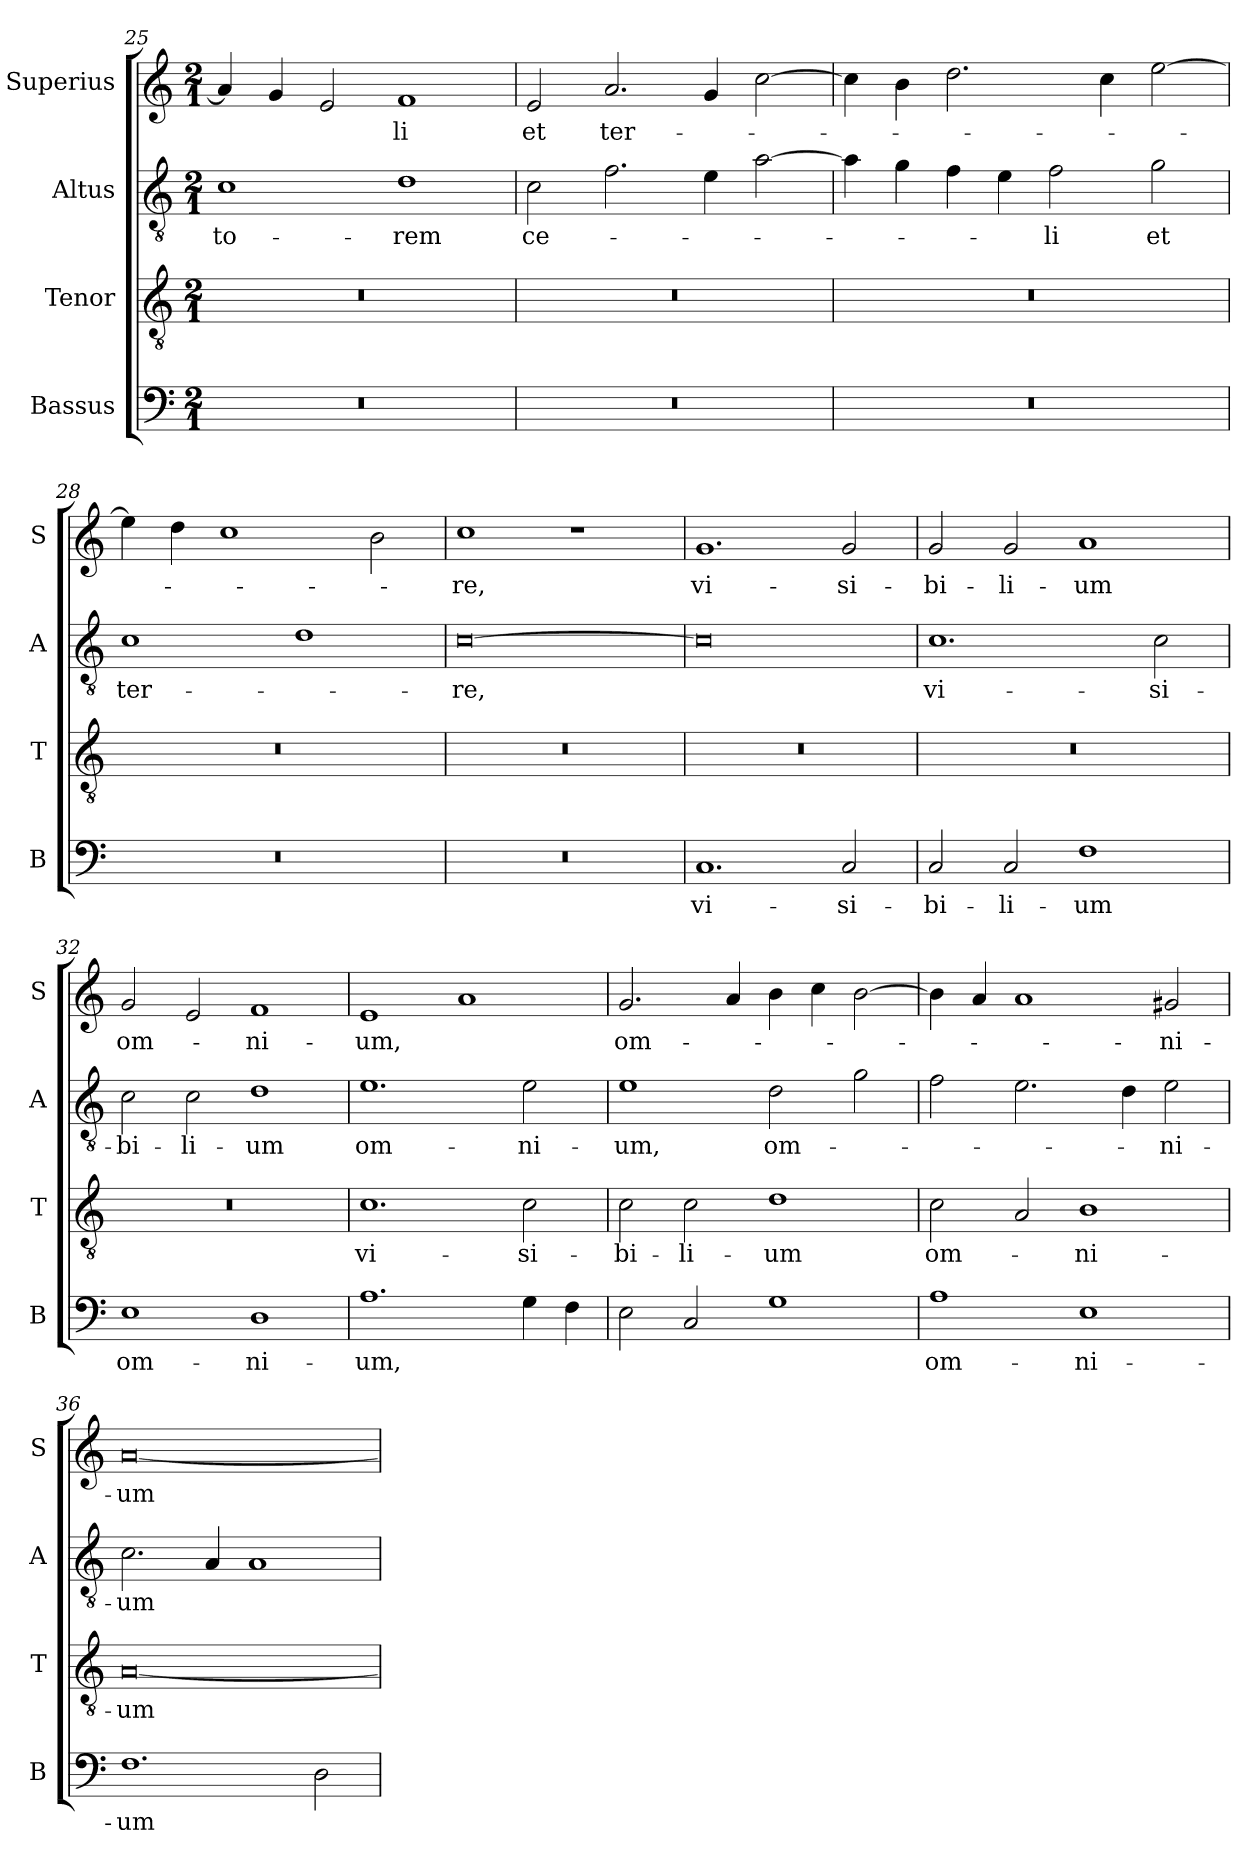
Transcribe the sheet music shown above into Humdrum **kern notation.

**kern	**text	**kern	**text	**kern	**text	**kern	**text
*part4	*part4	*part3	*part3	*part2	*part2	*part1	*part1
*staff4	*staff4	*staff3	*staff3	*staff2	*staff2	*staff1	*staff1
*I"Bassus	*	*I"Tenor	*	*I"Altus	*	*I"Superius	*
*I'B	*	*I'T	*	*I'A	*	*I'S	*
*clefF4	*	*clefGv2	*	*clefGv2	*	*clefG2	*
*k[]	*	*k[]	*	*k[]	*	*k[]	*
*M2/1	*	*M2/1	*	*M2/1	*	*M2/1	*
=25	=25	=25	=25	=25	=25	=25	=25
0r	.	0r	.	1c	-to-	4a/]	.
.	.	.	.	.	.	4g/	.
.	.	.	.	.	.	2e/	.
.	.	.	.	1d	-rem	1f	-li
=26	=26	=26	=26	=26	=26	=26	=26
0r	.	0r	.	2c\	ce-	2e/	et
.	.	.	.	2.f\	.	2.a/	ter-
.	.	.	.	4e\	.	4g/	.
.	.	.	.	[2a\	.	[2cc\	.
=27	=27	=27	=27	=27	=27	=27	=27
0r	.	0r	.	4a\]	.	4cc\]	.
.	.	.	.	4g\	.	4b\	.
.	.	.	.	4f\	.	2.dd\	.
.	.	.	.	4e\	.	.	.
.	.	.	.	2f\	-li	.	.
.	.	.	.	.	.	4cc\	.
.	.	.	.	2g\	et	[2ee\	.
=28	=28	=28	=28	=28	=28	=28	=28
0r	.	0r	.	1c	ter-	4ee\]	.
.	.	.	.	.	.	4dd\	.
.	.	.	.	.	.	1cc	.
.	.	.	.	1d	.	.	.
.	.	.	.	.	.	2b\	.
=29	=29	=29	=29	=29	=29	=29	=29
0r	.	0r	.	[0c	-re,	1cc	-re,
.	.	.	.	.	.	1r	.
=30	=30	=30	=30	=30	=30	=30	=30
1.C	vi-	0r	.	0c]	.	1.g	vi-
2C/	-si-	.	.	.	.	2g/	-si-
=31	=31	=31	=31	=31	=31	=31	=31
2C/	-bi-	0r	.	1.c	vi-	2g/	-bi-
2C/	-li-	.	.	.	.	2g/	-li-
1F	-um	.	.	.	.	1a	-um
.	.	.	.	2c\	-si-	.	.
=32	=32	=32	=32	=32	=32	=32	=32
1E	om-	0r	.	2c\	-bi-	2g/	om-
.	.	.	.	2c\	-li-	2e/	.
1D	-ni-	.	.	1d	-um	1f	-ni-
=33	=33	=33	=33	=33	=33	=33	=33
1.A	-um,	1.c	vi-	1.e	om-	1e	-um,
.	.	.	.	.	.	1a	.
4G\	.	2c\	-si-	2e\	-ni-	.	.
4F\	.	.	.	.	.	.	.
=34	=34	=34	=34	=34	=34	=34	=34
2E\	.	2c\	-bi-	1e	-um,	2.g/	om-
2C/	.	2c\	-li-	.	.	.	.
.	.	.	.	.	.	4a/	.
1G	.	1d	-um	2d\	om-	4b\	.
.	.	.	.	.	.	4cc\	.
.	.	.	.	2g\	.	[2b\	.
=35	=35	=35	=35	=35	=35	=35	=35
1A	om-	2c\	om-	2f\	.	4b\]	.
.	.	.	.	.	.	4a/	.
.	.	2A/	.	2.e\	.	1a	.
1E	-ni-	1B	-ni-	.	.	.	.
.	.	.	.	4d\	.	.	.
.	.	.	.	2e\	-ni-	2g#X/	-ni-
=36	=36	=36	=36	=36	=36	=36	=36
1.F	-um	[0A	-um	2.c\	-um	[0a	-um
.	.	.	.	4A/	.	.	.
.	.	.	.	1A	.	.	.
2D\	.	.	.	.	.	.	.
=	=	=	=	=	=	=	=
*-	*-	*-	*-	*-	*-	*-	*-
